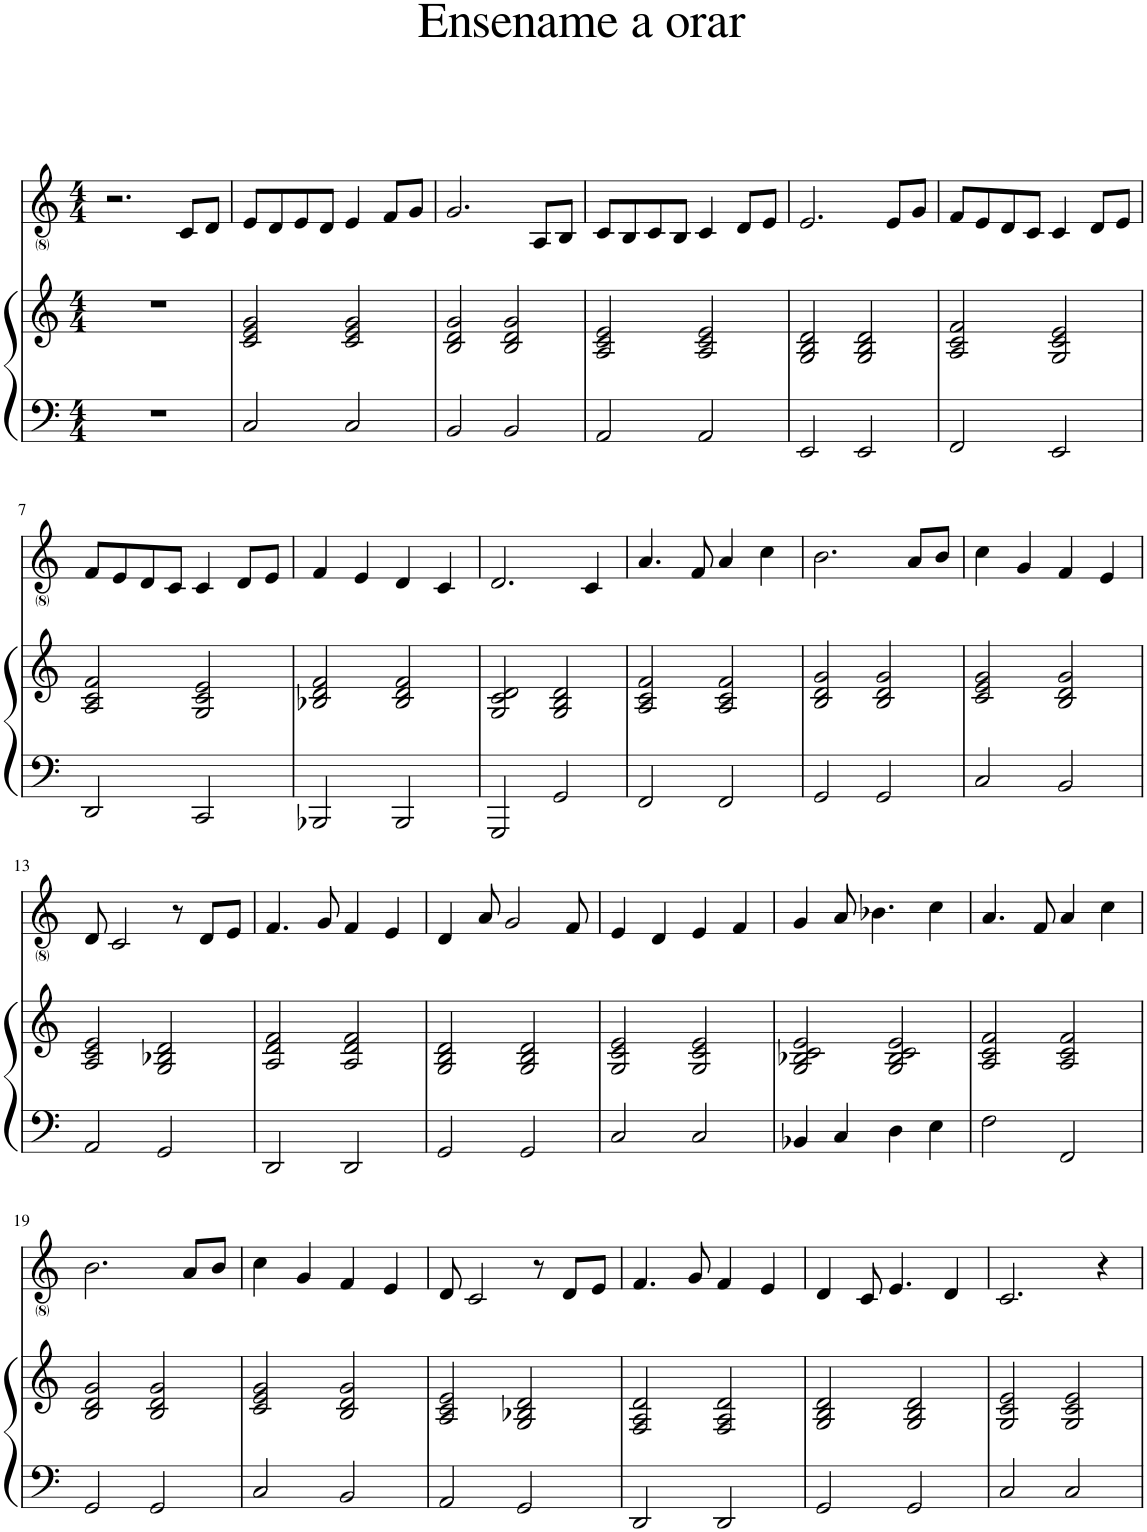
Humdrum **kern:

**kern	**kern	**kern
*part2	*part2	*part1
*staff3	*staff2	*staff1
*I"Piano	*	*I"Voice
*I'Pno	*	*
*clefF4	*clefG2	*clefG2
*k[]	*k[]	*k[]
*M4/4	*M4/4	*M4/4
=1	=1	=1
1r	1r	2.r
.	.	8c/L
.	.	8d/J
=2	=2	=2
2C/	2c/ 2e/ 2g/	8e/L
.	.	8d/
.	.	8e/
.	.	8d/J
2C/	2c/ 2e/ 2g/	4e/
.	.	8f/L
.	.	8g/J
=3	=3	=3
2BB/	2B/ 2d/ 2g/	2.g/
2BB/	2B/ 2d/ 2g/	.
.	.	8A/L
.	.	8B/J
=4	=4	=4
2AA/	2A/ 2c/ 2e/	8c/L
.	.	8B/
.	.	8c/
.	.	8B/J
2AA/	2A/ 2c/ 2e/	4c/
.	.	8d/L
.	.	8e/J
=5	=5	=5
2EE/	2G/ 2B/ 2d/	2.e/
2EE/	2G/ 2B/ 2d/	.
.	.	8e/L
.	.	8g/J
=6	=6	=6
2FF/	2A/ 2c/ 2f/	8f/L
.	.	8e/
.	.	8d/
.	.	8c/J
2EE/	2G/ 2c/ 2e/	4c/
.	.	8d/L
.	.	8e/J
!!LO:LB:g=z
=7	=7	=7
2DD/	2A/ 2c/ 2f/	8f/L
.	.	8e/
.	.	8d/
.	.	8c/J
2CC/	2G/ 2c/ 2e/	4c/
.	.	8d/L
.	.	8e/J
=8	=8	=8
2BBB-X/	2B-X/ 2d/ 2f/	4f/
.	.	4e/
2BBB-/	2B-/ 2d/ 2f/	4d/
.	.	4c/
=9	=9	=9
2GGG/	2G/ 2c/ 2d/	2.d/
2GG/	2G/ 2B/ 2d/	.
.	.	4c/
=10	=10	=10
2FF/	2A/ 2c/ 2f/	4.a/
.	.	8f/
2FF/	2A/ 2c/ 2f/	4a/
.	.	4cc\
=11	=11	=11
2GG/	2B/ 2d/ 2g/	2.b\
2GG/	2B/ 2d/ 2g/	.
.	.	8a/L
.	.	8b/J
=12	=12	=12
2C/	2c/ 2e/ 2g/	4cc\
.	.	4g/
2BB/	2B/ 2d/ 2g/	4f/
.	.	4e/
!!LO:LB:g=z
=13	=13	=13
2AA/	2A/ 2c/ 2e/	8d/
.	.	2c/
2GG/	2G/ 2B-X/ 2d/	.
.	.	8r
.	.	8d/L
.	.	8e/J
=14	=14	=14
2DD/	2A/ 2d/ 2f/	4.f/
.	.	8g/
2DD/	2A/ 2d/ 2f/	4f/
.	.	4e/
=15	=15	=15
2GG/	2G/ 2B/ 2d/	4d/
.	.	8a/
.	.	2g/
2GG/	2G/ 2B/ 2d/	.
.	.	8f/
=16	=16	=16
2C/	2G/ 2c/ 2e/	4e/
.	.	4d/
2C/	2G/ 2c/ 2e/	4e/
.	.	4f/
=17	=17	=17
4BB-X/	2G/ 2B-X/ 2c/ 2e/	4g/
4C/	.	8a/
.	.	4.b-X\
4D\	2G/ 2B-/ 2c/ 2e/	.
4E\	.	4cc\
=18	=18	=18
2F\	2A/ 2c/ 2f/	4.a/
.	.	8f/
2FF/	2A/ 2c/ 2f/	4a/
.	.	4cc\
!!LO:LB:g=z
=19	=19	=19
2GG/	2B/ 2d/ 2g/	2.b\
2GG/	2B/ 2d/ 2g/	.
.	.	8a/L
.	.	8b/J
=20	=20	=20
2C/	2c/ 2e/ 2g/	4cc\
.	.	4g/
2BB/	2B/ 2d/ 2g/	4f/
.	.	4e/
=21	=21	=21
2AA/	2A/ 2c/ 2e/	8d/
.	.	2c/
2GG/	2G/ 2B-X/ 2d/	.
.	.	8r
.	.	8d/L
.	.	8e/J
=22	=22	=22
2DD/	2F/ 2A/ 2d/	4.f/
.	.	8g/
2DD/	2F/ 2A/ 2d/	4f/
.	.	4e/
=23	=23	=23
2GG/	2G/ 2B/ 2d/	4d/
.	.	8c/
.	.	4.e/
2GG/	2G/ 2B/ 2d/	.
.	.	4d/
=24	=24	=24
2C/	2G/ 2c/ 2e/	2.c/
2C/	2G/ 2c/ 2e/	.
.	.	4r
=	=	=
*-	*-	*-
